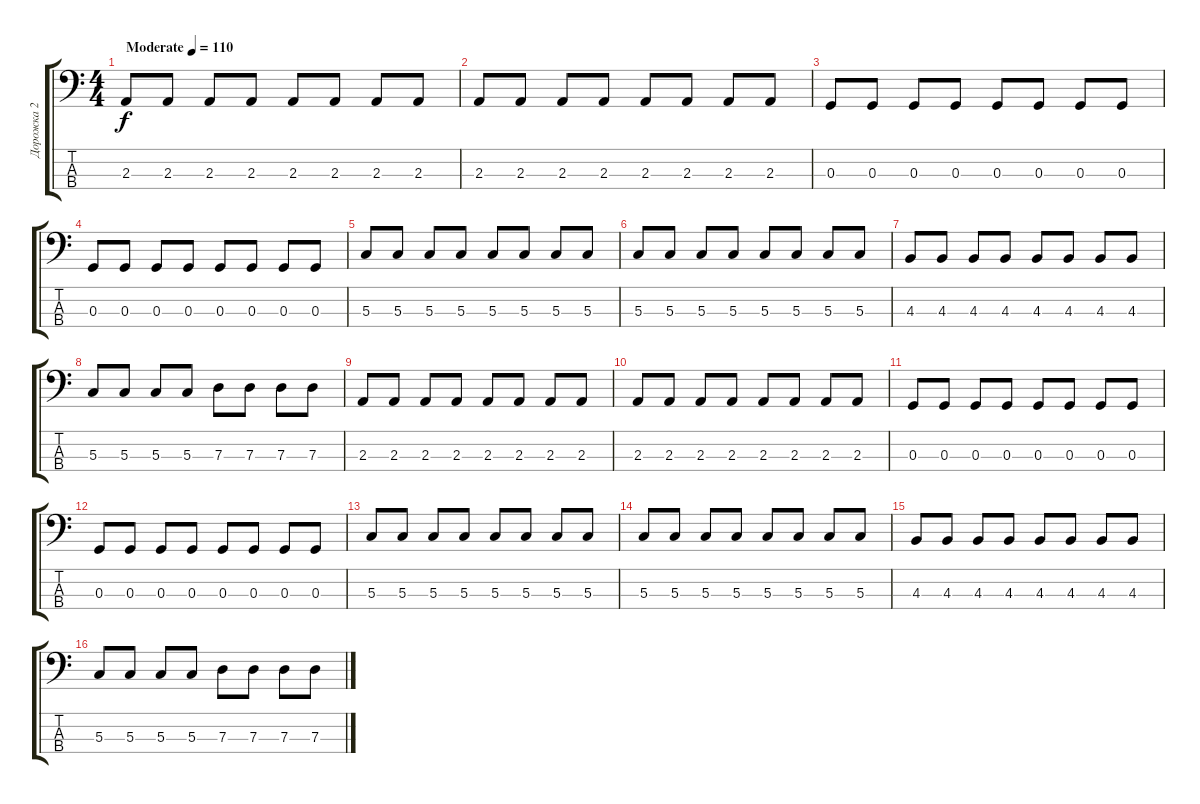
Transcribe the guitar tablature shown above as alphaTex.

\track ("Дорожка 2" "Дорожка 2") {instrument acousticbass}
\staff {score tabs}
\tuning (F2 C2 G1 C1) {hide}
\ts (4 4)
\tempo (110 "Moderate")
\clef f4
\ks c
2.3.8{dy f instrument acousticbass} 2.3.8 2.3.8 2.3.8 2.3.8 2.3.8 2.3.8 2.3.8 |
2.3.8 2.3.8 2.3.8 2.3.8 2.3.8 2.3.8 2.3.8 2.3.8 |
0.3.8 0.3.8 0.3.8 0.3.8 0.3.8 0.3.8 0.3.8 0.3.8 |
0.3.8 0.3.8 0.3.8 0.3.8 0.3.8 0.3.8 0.3.8 0.3.8 |
5.3.8 5.3.8 5.3.8 5.3.8 5.3.8 5.3.8 5.3.8 5.3.8 |
5.3.8 5.3.8 5.3.8 5.3.8 5.3.8 5.3.8 5.3.8 5.3.8 |
4.3.8 4.3.8 4.3.8 4.3.8 4.3.8 4.3.8 4.3.8 4.3.8 |
5.3.8 5.3.8 5.3.8 5.3.8 7.3.8 7.3.8 7.3.8 7.3.8 |
2.3.8 2.3.8 2.3.8 2.3.8 2.3.8 2.3.8 2.3.8 2.3.8 |
2.3.8 2.3.8 2.3.8 2.3.8 2.3.8 2.3.8 2.3.8 2.3.8 |
0.3.8 0.3.8 0.3.8 0.3.8 0.3.8 0.3.8 0.3.8 0.3.8 |
0.3.8 0.3.8 0.3.8 0.3.8 0.3.8 0.3.8 0.3.8 0.3.8 |
5.3.8 5.3.8 5.3.8 5.3.8 5.3.8 5.3.8 5.3.8 5.3.8 |
5.3.8 5.3.8 5.3.8 5.3.8 5.3.8 5.3.8 5.3.8 5.3.8 |
4.3.8 4.3.8 4.3.8 4.3.8 4.3.8 4.3.8 4.3.8 4.3.8 |
5.3.8 5.3.8 5.3.8 5.3.8 7.3.8 7.3.8 7.3.8 7.3.8
